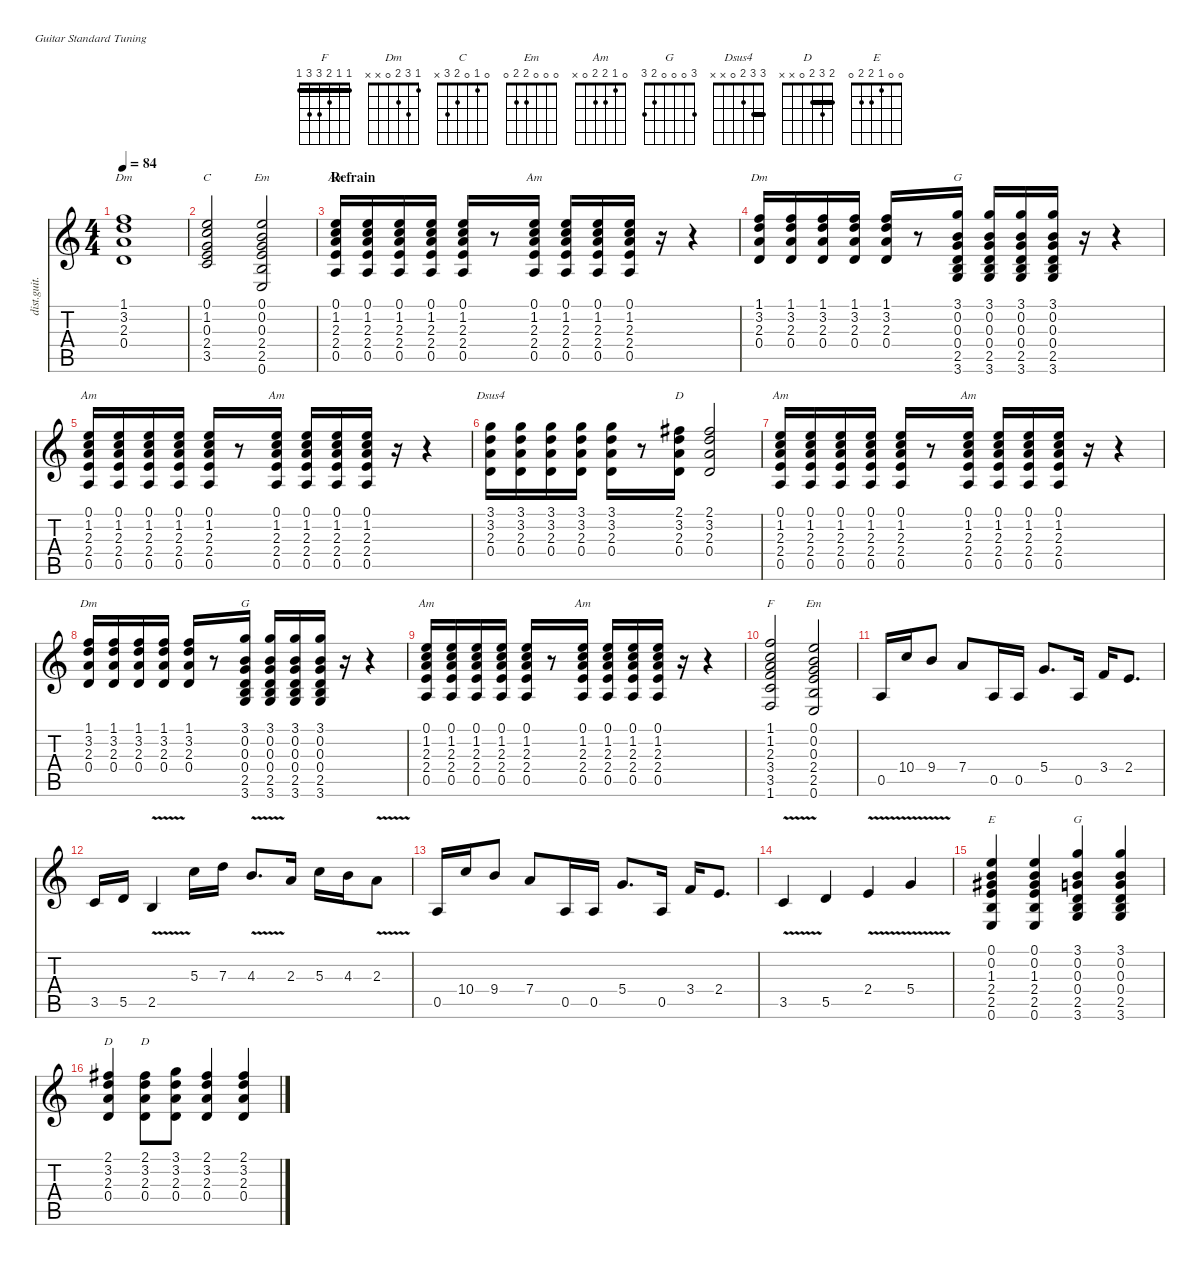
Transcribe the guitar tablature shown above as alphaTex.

\defaultSystemsLayout 4
\hideDynamics
\bracketExtendMode nobrackets
\otherSystemsTrackNameOrientation horizontal
\track ("Guitar" "dist.guit.") {instrument distortionguitar}
\staff {score tabs}
\tuning (E4 B3 G3 D3 A2 E2)
\chord ("F" 1 1 2 3 3 1) {showfingering false barre (1 1)}
\chord ("Dm" 1 3 2 0 x x) {showfingering false}
\chord ("C" 0 1 0 2 3 x) {showfingering false}
\chord ("Em" 0 0 0 2 2 0) {showfingering false}
\chord ("Am" 0 1 2 2 0 x) {showfingering false}
\chord ("G" 3 0 0 0 2 3) {showfingering false}
\chord ("Dsus4" 3 3 2 0 x x) {showfingering false barre (3 4294967295)}
\chord ("D" 2 3 2 0 x x) {showfingering false barre 4294967295}
\chord ("E" 0 0 1 2 2 0) {showfingering false}
\chord ("D" 2 3 2 0 x x) {showfingering false barre 2}
\ts (4 4)
\tempo 84
\clef g2
\ks aminor
(0.4 2.3 3.2 1.1).1{ch "Dm" dy mf beam Up} |
(3.5 2.4 0.3 1.2 0.1).2{ch "C" beam Up} (0.6 2.5 2.4 0.3 0.2 0.1).2{ch "Em" beam Up} |
\section ("" "Refrain")
(0.5 2.4 2.3 1.2 0.1).16{ch "Am" beam Up} (0.5 2.4 2.3 1.2 0.1).16{beam Up} (0.5 2.4 2.3 1.2 0.1).16{beam Up} (0.5 2.4 2.3 1.2 0.1).16{beam Up} (0.5 2.4 2.3 1.2 0.1).16{beam Up} r.8{beam Up} (0.5 2.4 2.3 1.2 0.1).16{ch "Am" beam Up} (0.5 2.4 2.3 1.2 0.1).16{beam Up} (0.5 2.4 2.3 1.2 0.1).16{beam Up} (0.5 2.4 2.3 1.2 0.1).16{beam Up} r.16{beam Up} r.4{beam Up} |
(0.4 2.3 3.2 1.1).16{ch "Dm" beam Up} (0.4 2.3 3.2 1.1).16{beam Up} (0.4 2.3 3.2 1.1).16{beam Up} (0.4 2.3 3.2 1.1).16{beam Up} (0.4 2.3 3.2 1.1).16{beam Up} r.8{beam Up} (3.6 2.5 0.4 0.3 0.2 3.1).16{ch "G" beam Up} (3.6 2.5 0.4 0.3 0.2 3.1).16{beam Up} (3.6 2.5 0.4 0.3 0.2 3.1).16{beam Up} (3.6 2.5 0.4 0.3 0.2 3.1).16{beam Up} r.16{beam Up} r.4{beam Up} |
(0.5 2.4 2.3 1.2 0.1).16{ch "Am" beam Up} (0.5 2.4 2.3 1.2 0.1).16{beam Up} (0.5 2.4 2.3 1.2 0.1).16{beam Up} (0.5 2.4 2.3 1.2 0.1).16{beam Up} (0.5 2.4 2.3 1.2 0.1).16{beam Up} r.8{beam Up} (0.5 2.4 2.3 1.2 0.1).16{ch "Am" beam Up} (0.5 2.4 2.3 1.2 0.1).16{beam Up} (0.5 2.4 2.3 1.2 0.1).16{beam Up} (0.5 2.4 2.3 1.2 0.1).16{beam Up} r.16{beam Up} r.4{beam Up} |
(0.4 2.3 3.2 3.1).16{ch "Dsus4" beam Down} (0.4 2.3 3.2 3.1).16{beam Down} (0.4 2.3 3.2 3.1).16{beam Down} (0.4 2.3 3.2 3.1).16{beam Down} (0.4 2.3 3.2 3.1).16{beam Down} r.8{beam Down} (0.4 2.3 3.2 2.1{acc #}).16{ch "D" beam Down} (0.4 2.3 3.2 2.1{acc #}).2{beam Up} |
(0.5 2.4 2.3 1.2 0.1).16{ch "Am" beam Up} (0.5 2.4 2.3 1.2 0.1).16{beam Up} (0.5 2.4 2.3 1.2 0.1).16{beam Up} (0.5 2.4 2.3 1.2 0.1).16{beam Up} (0.5 2.4 2.3 1.2 0.1).16{beam Up} r.8{beam Up} (0.5 2.4 2.3 1.2 0.1).16{ch "Am" beam Up} (0.5 2.4 2.3 1.2 0.1).16{beam Up} (0.5 2.4 2.3 1.2 0.1).16{beam Up} (0.5 2.4 2.3 1.2 0.1).16{beam Up} r.16{beam Up} r.4{beam Up} |
(0.4 2.3 3.2 1.1).16{ch "Dm" beam Up} (0.4 2.3 3.2 1.1).16{beam Up} (0.4 2.3 3.2 1.1).16{beam Up} (0.4 2.3 3.2 1.1).16{beam Up} (0.4 2.3 3.2 1.1).16{beam Up} r.8{beam Up} (3.6 2.5 0.4 0.3 0.2 3.1).16{ch "G" beam Up} (3.6 2.5 0.4 0.3 0.2 3.1).16{beam Up} (3.6 2.5 0.4 0.3 0.2 3.1).16{beam Up} (3.6 2.5 0.4 0.3 0.2 3.1).16{beam Up} r.16{beam Up} r.4{beam Up} |
(0.5 2.4 2.3 1.2 0.1).16{ch "Am" beam Up} (0.5 2.4 2.3 1.2 0.1).16{beam Up} (0.5 2.4 2.3 1.2 0.1).16{beam Up} (0.5 2.4 2.3 1.2 0.1).16{beam Up} (0.5 2.4 2.3 1.2 0.1).16{beam Up} r.8{beam Up} (0.5 2.4 2.3 1.2 0.1).16{ch "Am" beam Up} (0.5 2.4 2.3 1.2 0.1).16{beam Up} (0.5 2.4 2.3 1.2 0.1).16{beam Up} (0.5 2.4 2.3 1.2 0.1).16{beam Up} r.16{beam Up} r.4{beam Up} |
(1.6 3.5 3.4 2.3 1.2 1.1).2{ch "F" beam Up} (0.6 2.5 2.4 0.3 0.2 0.1).2{ch "Em" beam Up} |
0.5.16{beam Up} 10.4.16{beam Up} 9.4.8{beam Up} 7.4.8{beam Up} 0.5.16{beam Up} 0.5.16{beam Up} 5.4.8{d beam Up} 0.5.16{beam Up} 3.4.16{beam Up} 2.4.8{d beam Up} |
3.5.16{beam Up} 5.5.16{beam Up} 2.5{v}.4{beam Up} 5.3.16{beam Down} 7.3.16{beam Down} 4.3{v}.8{d beam Up} 2.3.16{beam Up} 5.3.16{beam Down} 4.3.16{beam Down} 2.3{v}.8{beam Down} |
0.5.16{beam Up} 10.4.16{beam Up} 9.4.8{beam Up} 7.4.8{beam Up} 0.5.16{beam Up} 0.5.16{beam Up} 5.4.8{d beam Up} 0.5.16{beam Up} 3.4.16{beam Up} 2.4.8{d beam Up} |
3.5{v}.4{beam Up} 5.5.4{beam Up} 2.4{v}.4{beam Up} 5.4{v}.4{beam Up} |
(0.6 2.5 2.4 1.3{acc #} 0.2 0.1).4{ch "E" beam Up} (0.6 2.5 2.4 1.3{acc #} 0.2 0.1).4{beam Up} (3.6 2.5 0.4 0.3 0.2 3.1).4{ch "G" beam Up} (3.6 2.5 0.4 0.3 0.2 3.1).4{beam Up} |
(0.4 2.3 3.2 2.1{acc #}).4{ch "D" beam Up} (0.4 2.3 3.2 2.1{acc #}).8{ch "D" beam Down} (0.4 2.3 3.2 3.1).8{beam Down} (0.4 2.3 3.2 2.1{acc #}).4{beam Up} (0.4 2.3 3.2 2.1{acc #}).4{beam Up}
